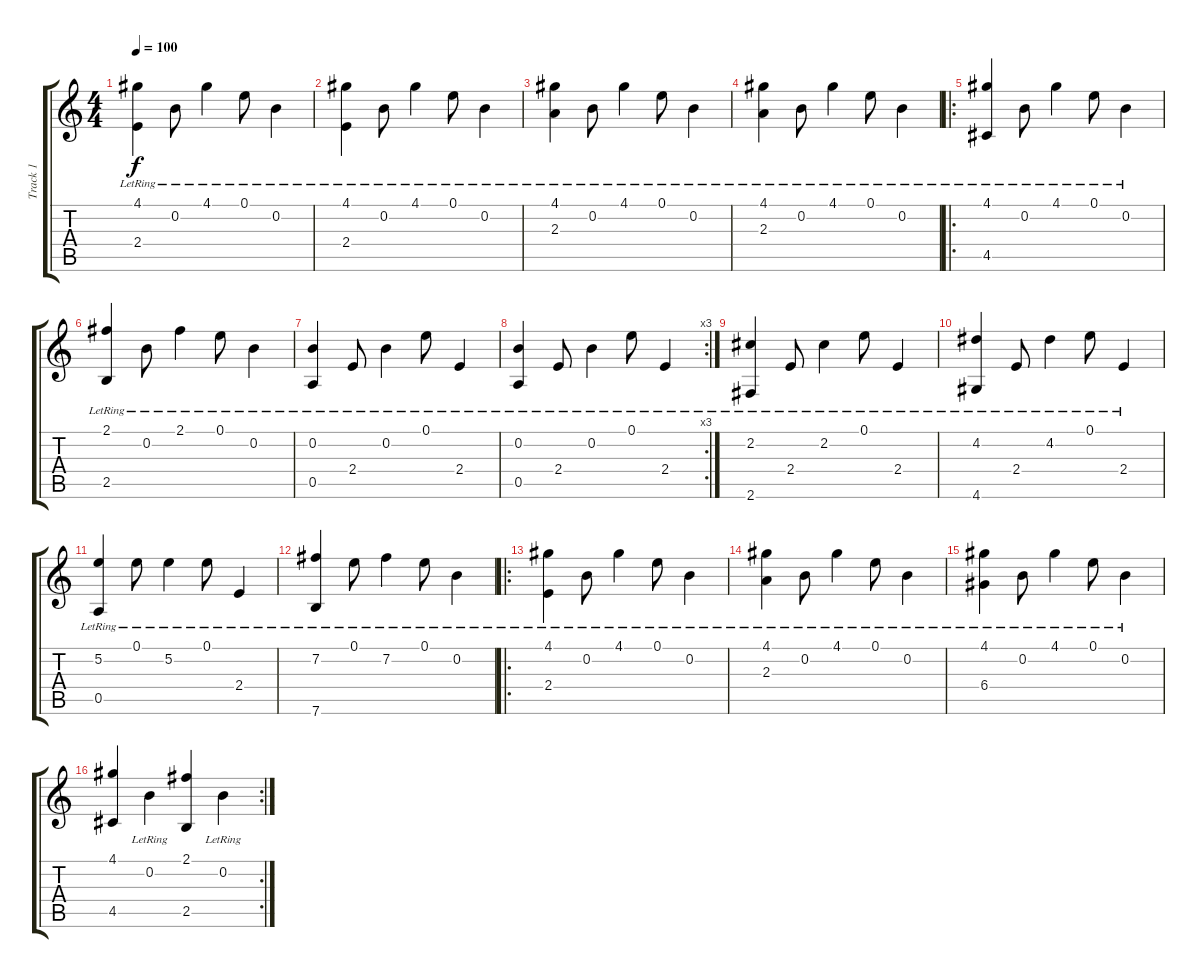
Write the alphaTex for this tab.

\track ("Track 1" "Track 1") {instrument acousticguitarsteel}
\staff {score tabs}
\tuning (E4 B3 G3 D3 A2 E2) {hide}
\ts (4 4)
\tempo 100
\clef g2
\ks c
(4.1{lr} 2.4{lr}).4{dy f} 0.2{lr}.8 4.1{lr}.4 0.1{lr}.8 0.2{lr}.4 |
(4.1{lr} 2.4{lr}).4 0.2{lr}.8 4.1{lr}.4 0.1{lr}.8 0.2{lr}.4 |
(4.1{lr} 2.3{lr}).4 0.2{lr}.8 4.1{lr}.4 0.1{lr}.8 0.2{lr}.4 |
(4.1{lr} 2.3{lr}).4 0.2{lr}.8 4.1{lr}.4 0.1{lr}.8 0.2{lr}.4 |
\ro
(4.1{lr} 4.5{lr}).4 0.2{lr}.8 4.1{lr}.4 0.1{lr}.8 0.2{lr}.4 |
(2.1{lr} 2.5{lr}).4 0.2{lr}.8 2.1{lr}.4 0.1{lr}.8 0.2{lr}.4 |
(0.2{lr} 0.5{lr}).4 2.4{lr}.8 0.2{lr}.4 0.1{lr}.8 2.4{lr}.4 |
\rc 3
(0.2{lr} 0.5{lr}).4 2.4{lr}.8 0.2{lr}.4 0.1{lr}.8 2.4{lr}.4 |
(2.2{lr} 2.6{lr}).4 2.4{lr}.8 2.2{lr}.4 0.1{lr}.8 2.4{lr}.4 |
(4.2{lr} 4.6{lr}).4 2.4{lr}.8 4.2{lr}.4 0.1{lr}.8 2.4{lr}.4 |
(5.2{lr} 0.5{lr}).4 0.1{lr}.8 5.2{lr}.4 0.1{lr}.8 2.4{lr}.4 |
(7.2{lr} 7.6{lr}).4 0.1{lr}.8 7.2{lr}.4 0.1{lr}.8 0.2{lr}.4 |
\ro
(4.1{lr} 2.4{lr}).4 0.2{lr}.8 4.1{lr}.4 0.1{lr}.8 0.2{lr}.4 |
(4.1{lr} 2.3{lr}).4 0.2{lr}.8 4.1{lr}.4 0.1{lr}.8 0.2{lr}.4 |
(4.1{lr} 6.4{lr}).4 0.2{lr}.8 4.1{lr}.4 0.1{lr}.8 0.2{lr}.4 |
\rc 2
(4.1 4.5).4 0.2{lr}.4 (2.1 2.5).4 0.2{lr}.4
